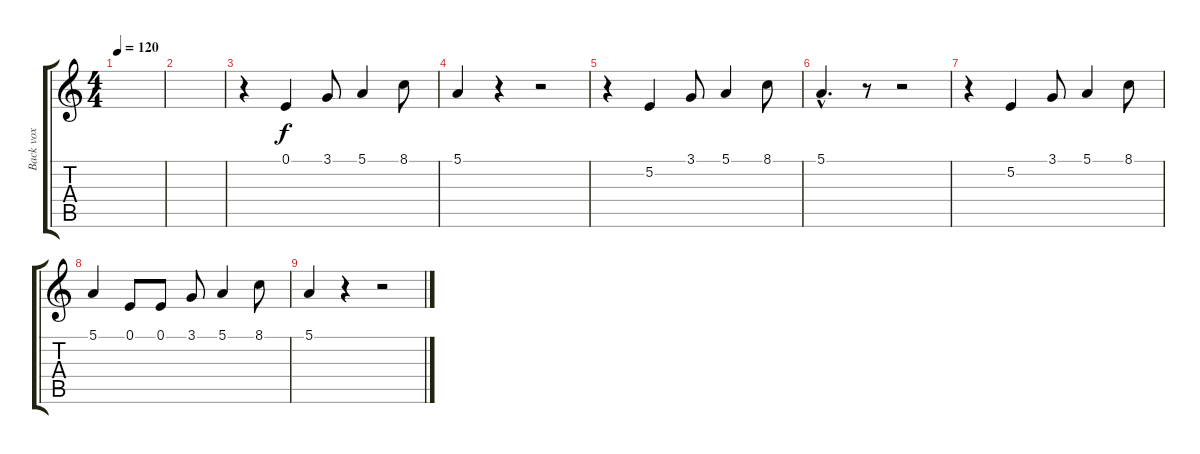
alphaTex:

\track ("Back vox" "Back vox") {instrument tenorsax}
\staff {score tabs}
\tuning (E4 B3 G3 D3 A2 E2) {hide}
\ts (4 4)
\tempo 120
\clef g2
\ks c
|
|
r.4 0.1.4 3.1.8 5.1.4 8.1.8 |
5.1.4 r.4 r.2 |
r.4 5.2.4 3.1.8 5.1.4 8.1.8 |
5.1{hac}.4{d} r.8 r.2 |
r.4 5.2.4 3.1.8 5.1.4 8.1.8 |
5.1.4 0.1.8 0.1.8 3.1.8 5.1.4 8.1.8 |
5.1.4 r.4 r.2
